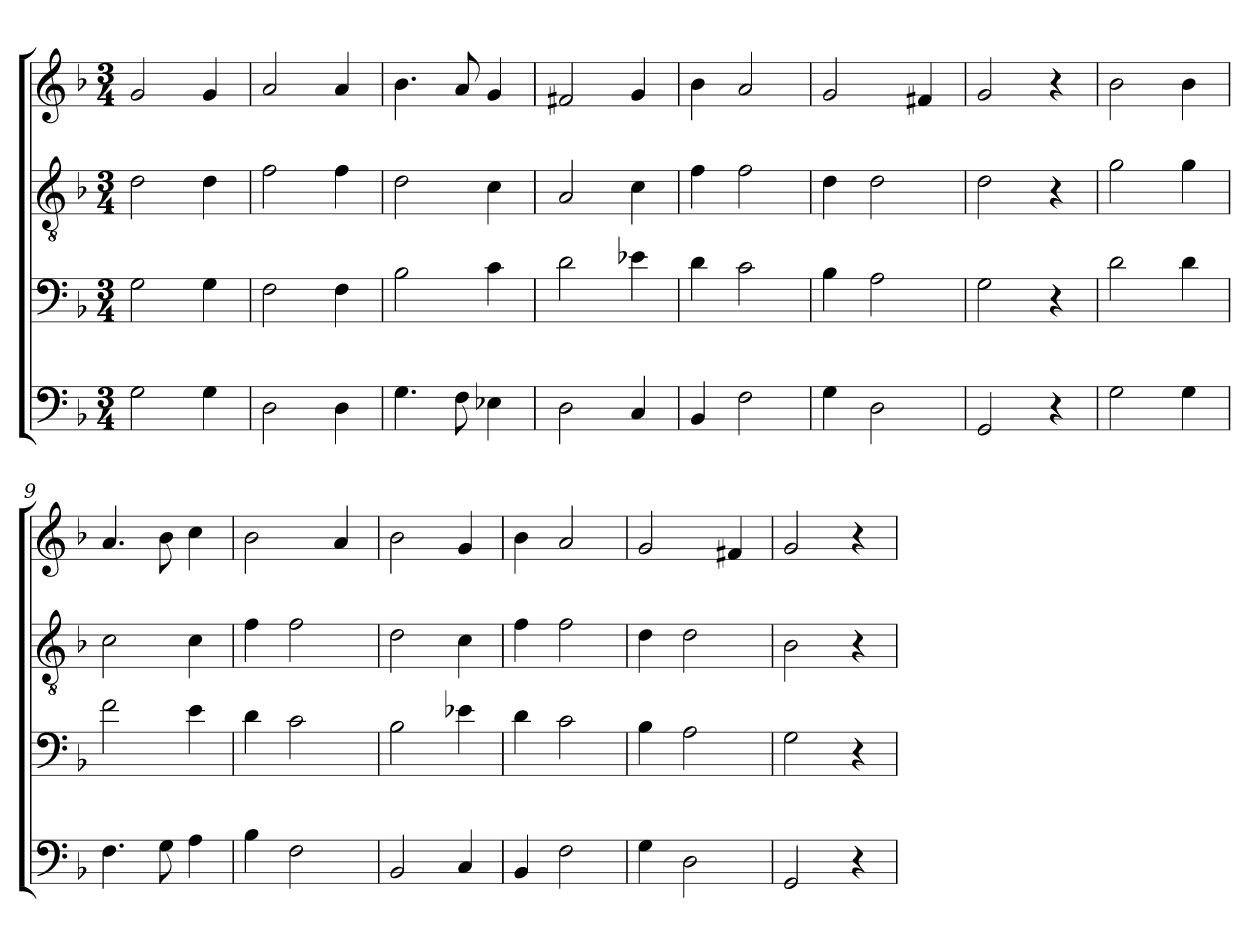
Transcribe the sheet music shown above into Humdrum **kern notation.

**kern	**kern	**kern	**kern
*part4	*part3	*part2	*part1
*staff4	*staff3	*staff2	*staff1
*clefF4	*clefF4	*clefGv2	*clefG2
*k[b-]	*k[b-]	*k[b-]	*k[b-]
*M3/4	*M3/4	*M3/4	*M3/4
=1	=1	=1	=1
2G	2G	2d	2g
4G	4G	4d	4g
=2	=2	=2	=2
2D	2F	2f	2a
4D	4F	4f	4a
=3	=3	=3	=3
4.G	2B-	2d	4.b-
8F	.	.	8a
4E-X	4c	4c	4g
=4	=4	=4	=4
2D	2d	2A	2f#X
4C	4e-X	4c	4g
=5	=5	=5	=5
4BB-	4d	4f	4b-
2F	2c	2f	2a
=6	=6	=6	=6
4G	4B-	4d	2g
2D	2A	2d	.
.	.	.	4f#X
=7	=7	=7	=7
2GG	2G	2d	2g
4r	4r	4r	4r
=8	=8	=8	=8
2G	2d	2g	2b-
4G	4d	4g	4b-
=9	=9	=9	=9
4.F	2f	2c	4.a
8G	.	.	8b-
4A	4e	4c	4cc
=10	=10	=10	=10
4B-	4d	4f	2b-
2F	2c	2f	.
.	.	.	4a
=11	=11	=11	=11
2BB-	2B-	2d	2b-
4C	4e-X	4c	4g
=12	=12	=12	=12
4BB-	4d	4f	4b-
2F	2c	2f	2a
=13	=13	=13	=13
4G	4B-	4d	2g
2D	2A	2d	.
.	.	.	4f#X
=14	=14	=14	=14
2GG	2G	2B-	2g
4r	4r	4r	4r
=	=	=	=
*-	*-	*-	*-
